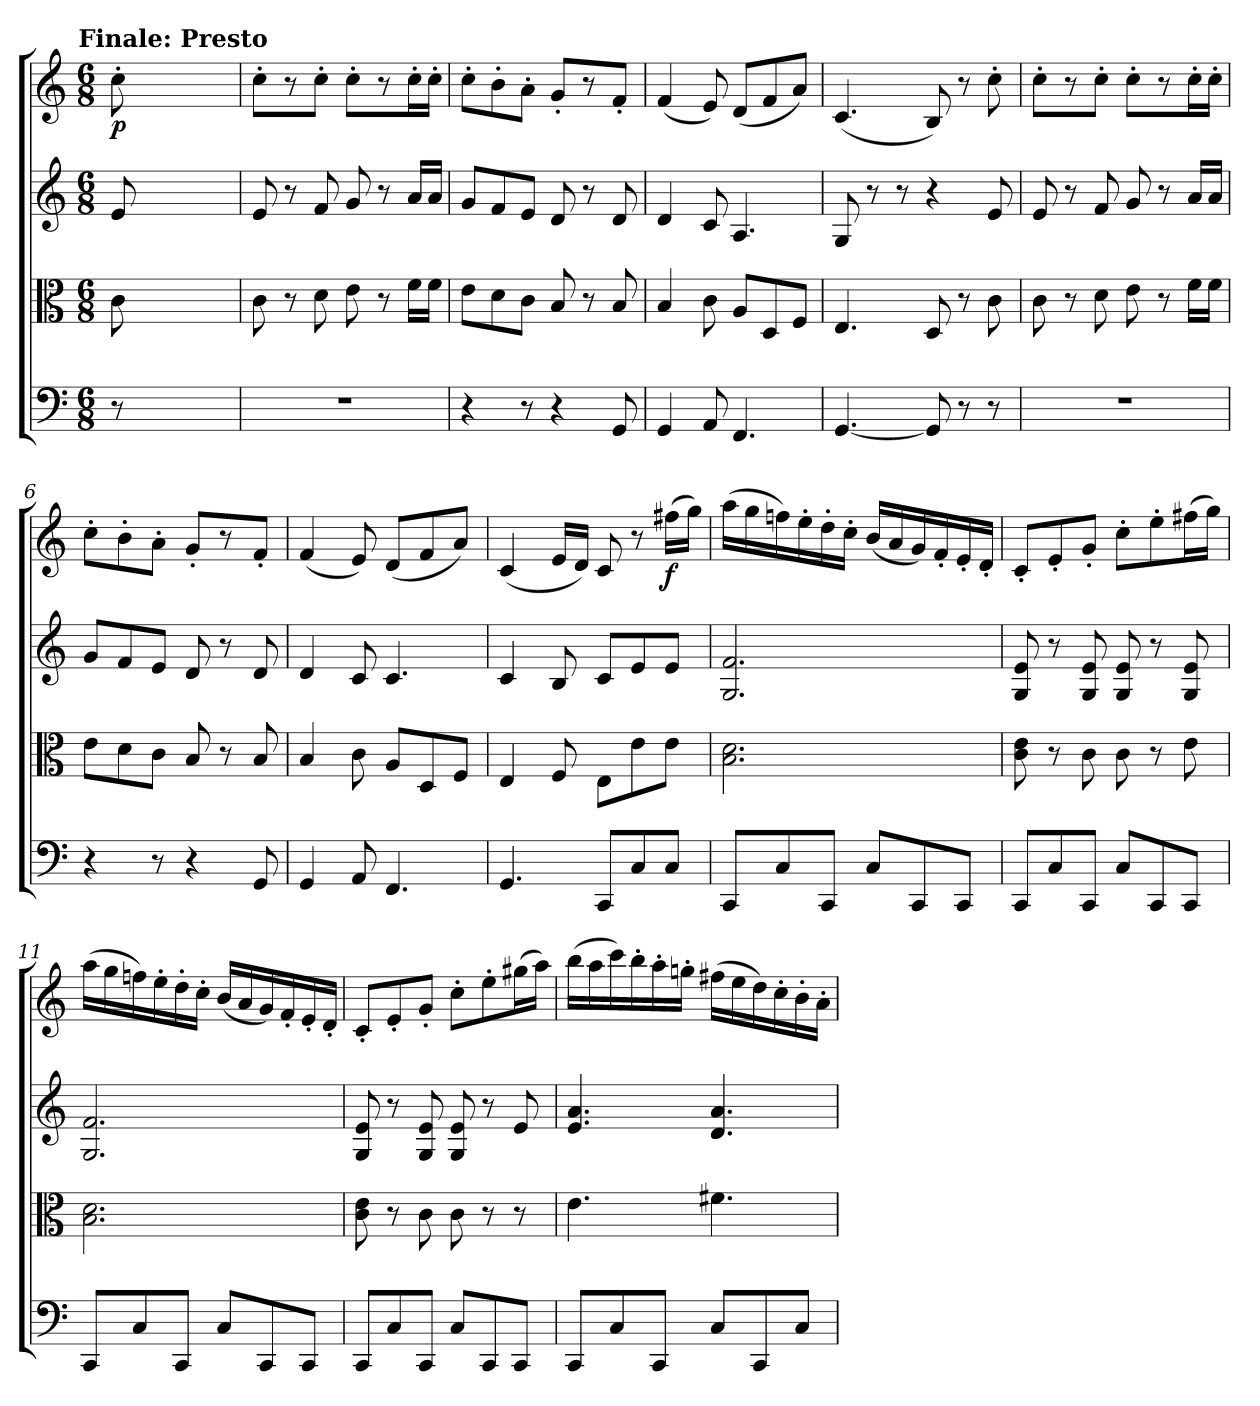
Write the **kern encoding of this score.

**kern	**kern	**kern	**kern	**dynam
*part4	*part3	*part2	*part1	*part1
*staff4	*staff3	*staff2	*staff1	*staff1
*clefF4	*clefC3	*clefG2	*clefG2	*
*k[]	*k[]	*k[]	*k[]	*
*C:	*C:	*C:	*C:	*
!!LO:TX:omd:t=Finale&colon; Presto
*M6/8	*M6/8	*M6/8	*M6/8	*
*MM184	*MM184	*MM184	*MM184	*
=	=	=	=	=
8r	8c\	8e/	8cc'\	p
2ryy	2ryy	2ryy	2ryy	.
8ryy	8ryy	8ryy	8ryy	.
=1	=1	=1	=1	=1
2.r	8c\	8e/	8cc'\L	.
.	8r	8r	8r	.
.	8d\	8f/	8cc'\J	.
.	8e\	8g/	8cc'\L	.
.	8r	8r	8r	.
.	16f\LL	16a/LL	16cc'\L	.
.	16f\JJ	16a/JJ	16cc'\JJ	.
=2	=2	=2	=2	=2
4r	8e\L	8g/L	8cc'\L	.
.	8d\	8f/	8b'\	.
8r	8c\J	8e/J	8a'\J	.
4r	8B/	8d/	8g'/L	.
.	8r	8r	8r	.
8GG/	8B/	8d/	8f'/J	.
=3	=3	=3	=3	=3
4GG/	4B/	4d/	(4f/	.
8AA/	8c\	8c/	8e/)	.
4.FF/	8A/L	4.A/	(8d/L	.
.	8D/	.	8f/	.
.	8F/J	.	8a/J)	.
=4	=4	=4	=4	=4
[4.GG/	4.E/	8G/	(4.c/	.
.	.	8r	.	.
.	.	8r	.	.
8GG/]	8D/	4r	8B/)	.
8r	8r	.	8r	.
8r	8c\	8e/	8cc'\	.
=5	=5	=5	=5	=5
2.r	8c\	8e/	8cc'\L	.
.	8r	8r	8r	.
.	8d\	8f/	8cc'\J	.
.	8e\	8g/	8cc'\L	.
.	8r	8r	8r	.
.	16f\LL	16a/LL	16cc'\L	.
.	16f\JJ	16a/JJ	16cc'\JJ	.
=6	=6	=6	=6	=6
4r	8e\L	8g/L	8cc'\L	.
.	8d\	8f/	8b'\	.
8r	8c\J	8e/J	8a'\J	.
4r	8B/	8d/	8g'/L	.
.	8r	8r	8r	.
8GG/	8B/	8d/	8f'/J	.
=7	=7	=7	=7	=7
4GG/	4B/	4d/	(4f/	.
8AA/	8c\	8c/	8e/)	.
4.FF/	8A/L	4.c/	(8d/L	.
.	8D/	.	8f/	.
.	8F/J	.	8a/J)	.
=8	=8	=8	=8	=8
4.GG/	4E/	4c/	(4c/	.
.	8F/	8B/	16e/LL	.
.	.	.	16d/JJ)	.
8CC/L	8E\L	8c/L	8c/	.
8C/	8e\	8e/	8r	.
8C/J	8e\J	8e/J	(16ff#X\LL	f
.	.	.	16gg\JJ)	.
=9	=9	=9	=9	=9
8CC/L	2.B\ 2.d\	2.G/ 2.f/	(16aa\LL	.
.	.	.	16gg\	.
8C/	.	.	16ffn\)	.
.	.	.	16ee'\	.
8CC/J	.	.	16dd'\	.
.	.	.	16cc'\JJ	.
8C/L	.	.	(16b/LL	.
.	.	.	16a/	.
8CC/	.	.	16g/)	.
.	.	.	16f'/	.
8CC/J	.	.	16e'/	.
.	.	.	16d'/JJ	.
=10	=10	=10	=10	=10
8CC/L	8c\ 8e\	8G/ 8e/	8c'/L	.
8C/	8r	8r	8e'/	.
8CC/J	8c\	8G/ 8e/	8g'/J	.
8C/L	8c\	8G/ 8e/	8cc'\L	.
8CC/	8r	8r	8ee'\	.
8CC/J	8e\	8G/ 8e/	(16ff#X\L	.
.	.	.	16gg\JJ)	.
=11	=11	=11	=11	=11
8CC/L	2.B\ 2.d\	2.G/ 2.f/	(16aa\LL	.
.	.	.	16gg\	.
8C/	.	.	16ffn\)	.
.	.	.	16ee'\	.
8CC/J	.	.	16dd'\	.
.	.	.	16cc'\JJ	.
8C/L	.	.	(16b/LL	.
.	.	.	16a/	.
8CC/	.	.	16g/)	.
.	.	.	16f'/	.
8CC/J	.	.	16e'/	.
.	.	.	16d'/JJ	.
=12	=12	=12	=12	=12
8CC/L	8c\ 8e\	8G/ 8e/	8c'/L	.
8C/	8r	8r	8e'/	.
8CC/J	8c\	8G/ 8e/	8g'/J	.
8C/L	8c\	8G/ 8e/	8cc'\L	.
8CC/	8r	8r	8ee'\	.
8CC/J	8r	8e/	(16gg#X\L	.
.	.	.	16aa\JJ)	.
=13	=13	=13	=13	=13
8CC/L	4.e\	4.e/ 4.a/	(16bb\LL	.
.	.	.	16aa\	.
8C/	.	.	16ccc\)	.
.	.	.	16bb'\	.
8CC/J	.	.	16aa'\	.
.	.	.	16ggn'\JJ	.
8C/L	4.f#X\	4.d/ 4.a/	(16ff#X\LL	.
.	.	.	16ee\	.
8CC/	.	.	16dd\)	.
.	.	.	16cc'\	.
8C/J	.	.	16b'\	.
.	.	.	16a'\JJ	.
=	=	=	=	=
*-	*-	*-	*-	*-
